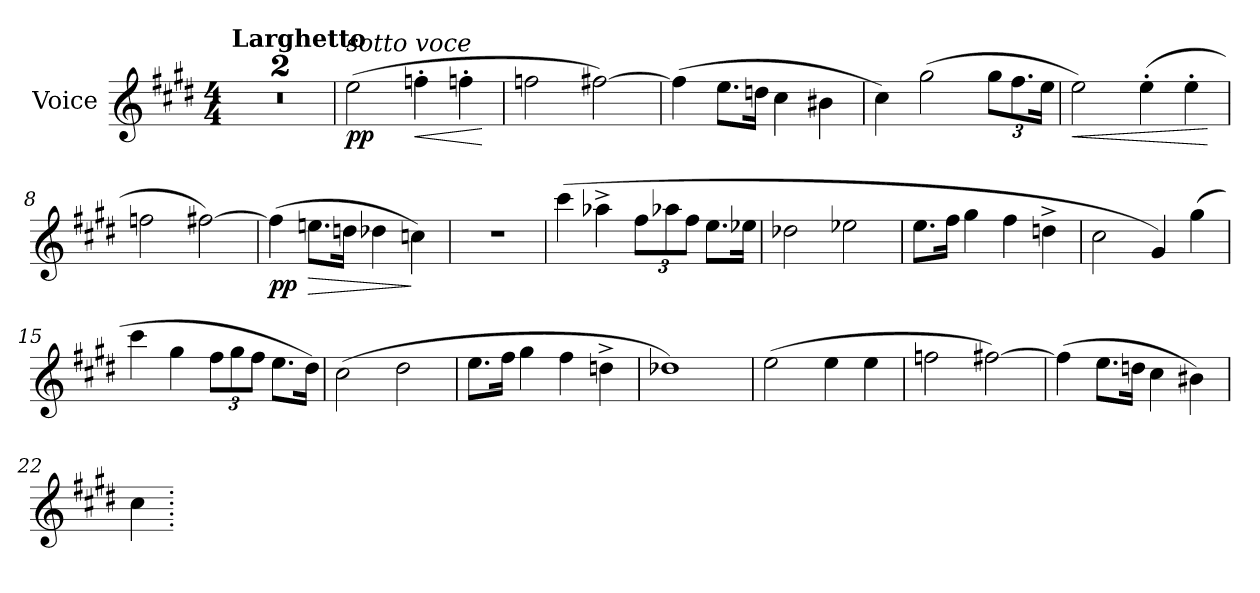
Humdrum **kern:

**kern	**dynam
*part1	*part1
*staff1	*staff1
*I"Voice	*
*I'V	*
*clefG2	*
*k[f#c#g#d#]	*
*M4/4	*
*MM84	*
=1	=1
!LO:TX:a:B:t=Larghetto	!
1r	.
=2	=2
1r	.
=3	=3
!LO:TX:a:i:t=sotto voce	!
!	!LO:DY:b
(>2ee\	pp
!	!LO:HP:b
4ffn'i\	<
4ffn'i\	.
.	[
=4	=4
2ffni\	.
[2ff#\)	.
=5	=5
(>4ff#\]	.
8.ee\L	.
16ddn\Jk	.
4cc#\	.
4b#Xj\	.
=6	=6
4cc#\)	.
(>2gg#\	.
*Xbrackettup	*
12gg#\L	.
12.ff#\	.
24ee\Jk	.
=7	=7
!	!LO:HP:b
2ee\)	<
(>4ee'\	.
4ee'\	.
.	[
!!LO:LB:g=z
=8	=8
2ffni\	.
[2ff#\)	.
=9	=9
!	!LO:DY:b
(>4ff#\]	pp
!	!LO:HP:b
8.een\L	>
16ddn\Jk	.
4dd-Xi\	.
4ccni\)	]
=10	=10
1r	.
=11	=11
(>4ccc#\	.
4aa-X^i\	.
12ff#\L	.
12aa-Xi\	.
12ff#\J	.
8.ee\L	.
16ee-Xi\Jk	.
=12	=12
2dd-Xi\	.
2ee-Xi\	.
=13	=13
8.ee\L	.
16ff#\Jk	.
4gg#\	.
4ff#\	.
4ddn^\	.
=14	=14
2cc#\	.
4g#/)	.
(>4gg#\	.
!!LO:LB:g=z
=15	=15
4ccc#\	.
4gg#\	.
12ff#\L	.
12gg#\	.
12ff#\J	.
8.ee\L	.
16dd#j\Jk)	.
=16	=16
(>2cc#\	.
2dd#j\	.
=17	=17
8.ee\L	.
16ff#\Jk	.
4gg#\	.
4ff#\	.
4ddn^\	.
=18	=18
1dd-Xi)	.
=19	=19
(>2ee\	.
4ee\	.
4ee\	.
=20	=20
2ffni\	.
[2ff#\)	.
=21	=21
(>4ff#\]	.
8.ee\L	.
16ddn\Jk	.
4cc#\	.
4b#Xj\)	.
=22	=22
4cc#\	.
=.	=.
*-	*-
